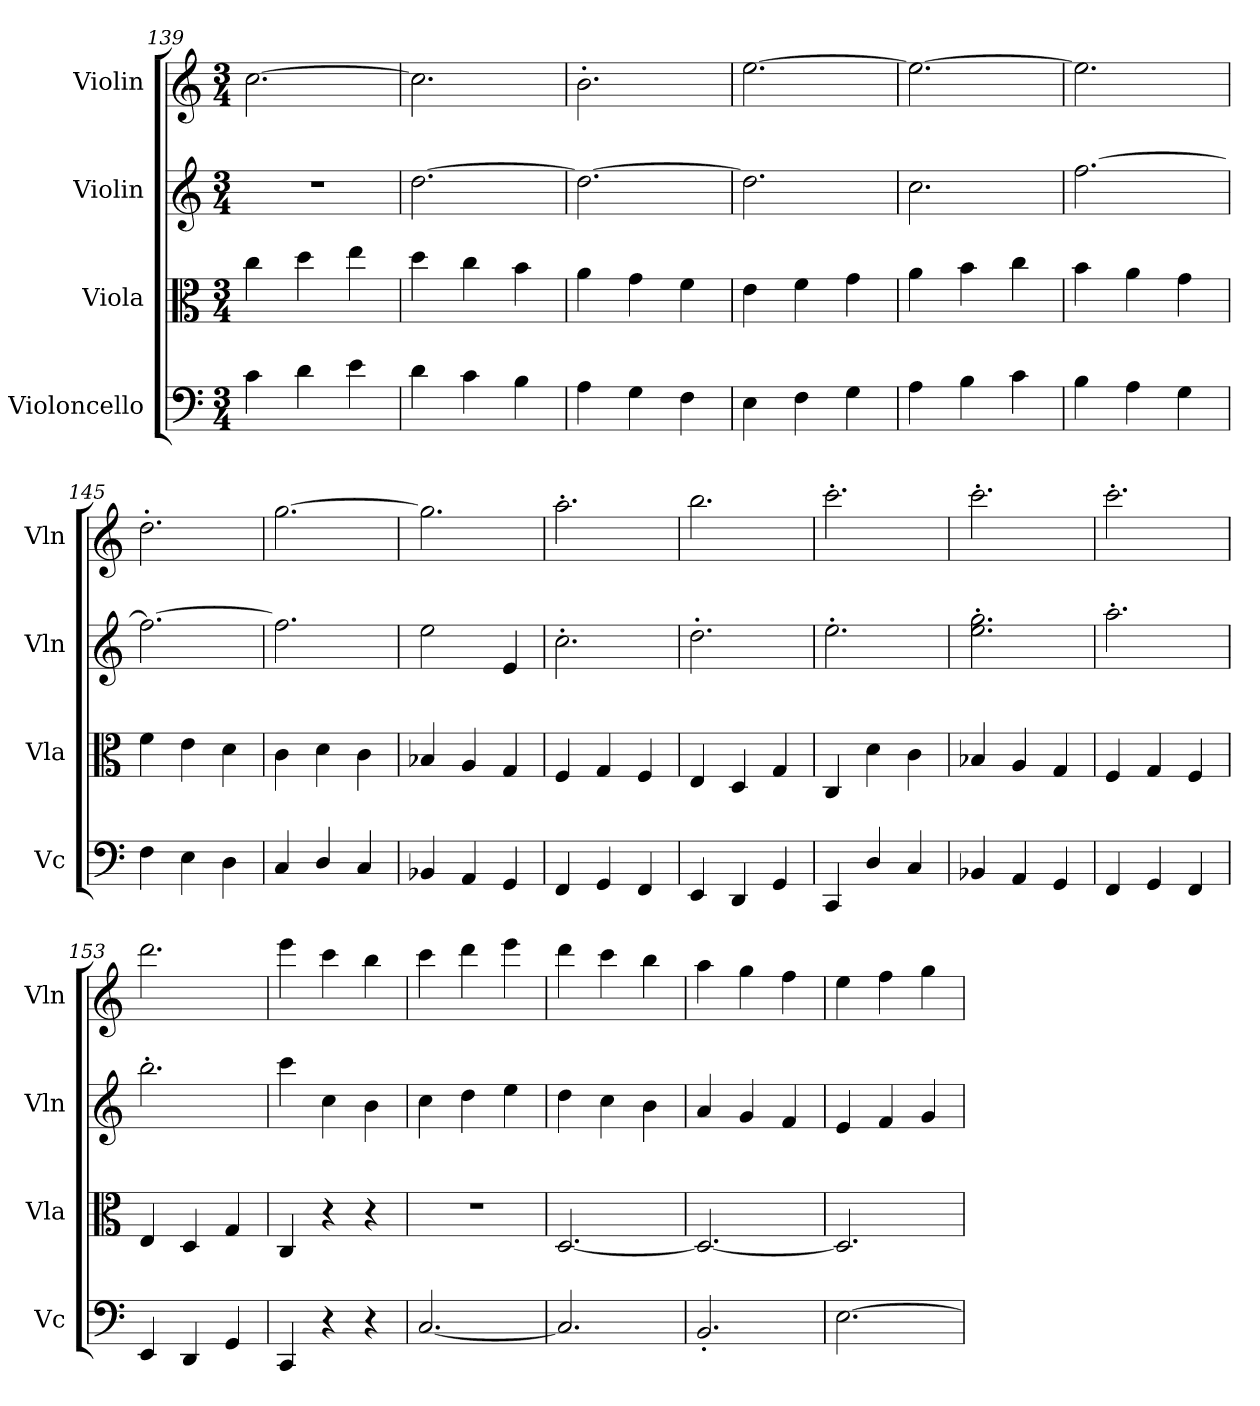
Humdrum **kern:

**kern	**kern	**kern	**kern
*part4	*part3	*part2	*part1
*staff4	*staff3	*staff2	*staff1
*I"Violoncello	*I"Viola	*I"Violin	*I"Violin
*I'Vc	*I'Vla	*I'Vln	*I'Vln
*clefF4	*clefC3	*clefG2	*clefG2
*k[]	*k[]	*k[]	*k[]
*M3/4	*M3/4	*M3/4	*M3/4
=139	=139	=139	=139
4c\	4cc\	2.r	[2.cc\
4d\	4dd\	.	.
4e\	4ee\	.	.
=140	=140	=140	=140
4d\	4dd\	[2.dd\	2.cc\]
4c\	4cc\	.	.
4B\	4b\	.	.
=141	=141	=141	=141
4A\	4a\	2.dd\_	2.b'\
4G\	4g\	.	.
4F\	4f\	.	.
=142	=142	=142	=142
4E\	4e\	2.dd\]	[2.ee\
4F\	4f\	.	.
4G\	4g\	.	.
=143	=143	=143	=143
4A\	4a\	2.cc\	2.ee\_
4B\	4b\	.	.
4c\	4cc\	.	.
=144	=144	=144	=144
4B\	4b\	[2.ff\	2.ee\]
4A\	4a\	.	.
4G\	4g\	.	.
=145	=145	=145	=145
4F\	4f\	2.ff\_	2.dd'\
4E\	4e\	.	.
4D\	4d\	.	.
=146	=146	=146	=146
4C/	4c\	2.ff\]	[2.gg\
4D/	4d\	.	.
4C/	4c\	.	.
=147	=147	=147	=147
4BB-X/	4B-X/	2ee\	2.gg\]
4AA/	4A/	.	.
4GG/	4G/	4e/	.
=148	=148	=148	=148
4FF/	4F/	2.cc'\	2.aa'\
4GG/	4G/	.	.
4FF/	4F/	.	.
=149	=149	=149	=149
4EE/	4E/	2.dd'\	2.bb\
4DD/	4D/	.	.
4GG/	4G/	.	.
=150	=150	=150	=150
4CC/	4C/	2.ee'\	2.ccc'\
4D/	4d\	.	.
4C/	4c\	.	.
=151	=151	=151	=151
4BB-X/	4B-X/	2.ee'\ 2.gg'\	2.ccc'\
4AA/	4A/	.	.
4GG/	4G/	.	.
=152	=152	=152	=152
4FF/	4F/	2.aa'\	2.ccc'\
4GG/	4G/	.	.
4FF/	4F/	.	.
=153	=153	=153	=153
4EE/	4E/	2.bb'\	2.ddd\
4DD/	4D/	.	.
4GG/	4G/	.	.
=154	=154	=154	=154
4CC/	4C/	4ccc\	4eee\
4r	4r	4cc\	4ccc\
4r	4r	4b\	4bb\
=155	=155	=155	=155
[2.C/	2.r	4cc\	4ccc\
.	.	4dd\	4ddd\
.	.	4ee\	4eee\
=156	=156	=156	=156
2.C/]	[2.D/	4dd\	4ddd\
.	.	4cc\	4ccc\
.	.	4b\	4bb\
=157	=157	=157	=157
2.BB'/	2.D/_	4a/	4aa\
.	.	4g/	4gg\
.	.	4f/	4ff\
=158	=158	=158	=158
[2.E\	2.D/]	4e/	4ee\
.	.	4f/	4ff\
.	.	4g/	4gg\
=	=	=	=
*-	*-	*-	*-
